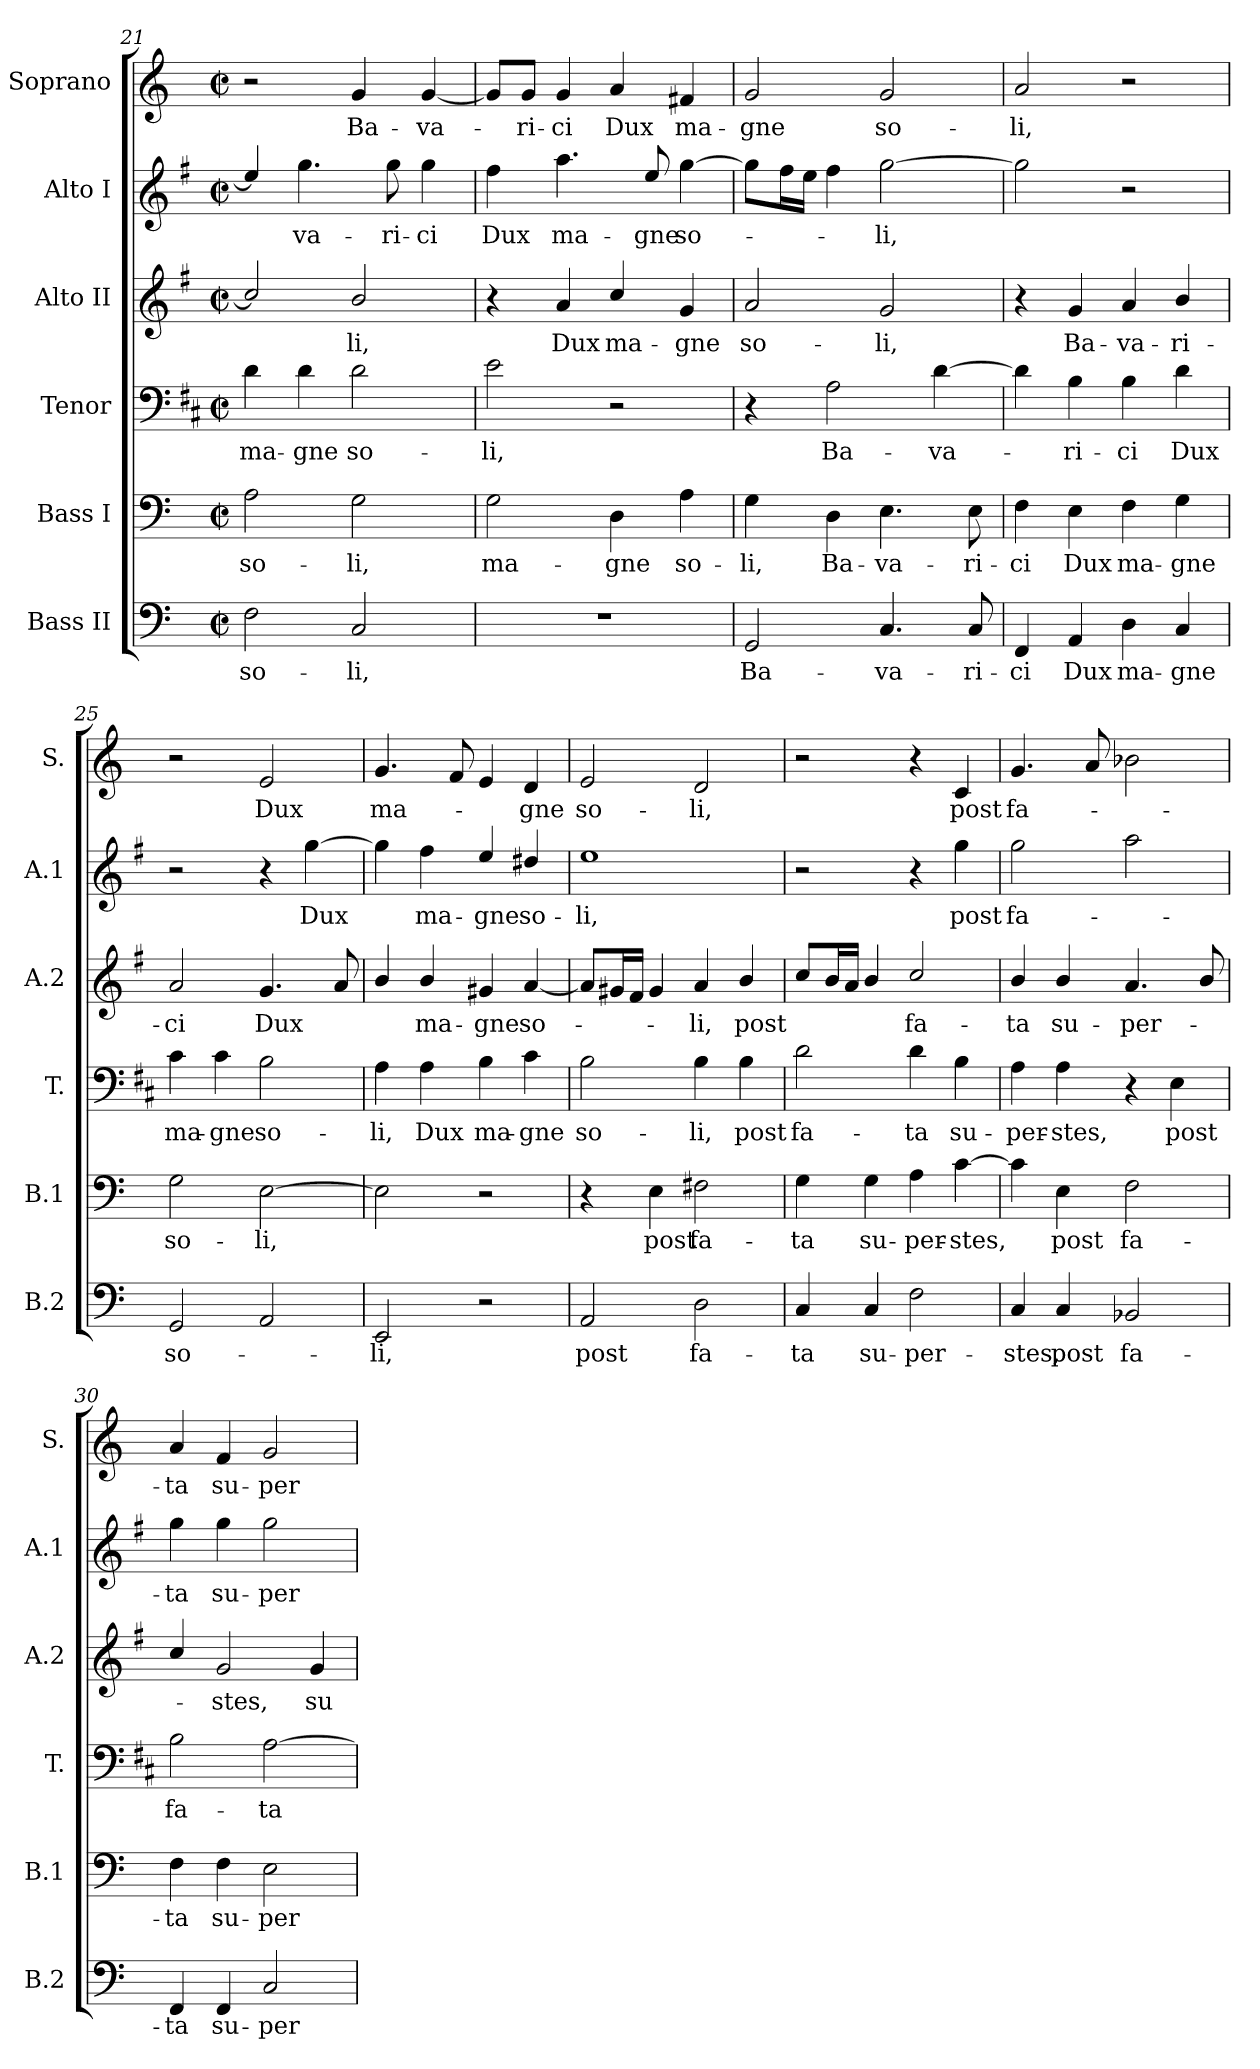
**kern	**text	**kern	**text	**kern	**text	**kern	**text	**kern	**text	**kern	**text
*part6	*part6	*part5	*part5	*part4	*part4	*part3	*part3	*part2	*part2	*part1	*part1
*staff6	*staff6	*staff5	*staff5	*staff4	*staff4	*staff3	*staff3	*staff2	*staff2	*staff1	*staff1
*I"Bass II	*	*I"Bass I	*	*I"Tenor	*	*I"Alto II	*	*I"Alto I	*	*I"Soprano	*
*I'B.2	*	*I'B.1	*	*I'T.	*	*I'A.2	*	*I'A.1	*	*I'S.	*
*clefF4	*	*clefF4	*	*clefF4	*	*clefG2	*	*clefG2	*	*clefG2	*
*	*	*	*	*ITrd1c2	*	*ITrd4c7	*	*ITrd4c7	*	*	*
*k[]	*	*k[]	*	*k[]	*	*k[]	*	*k[]	*	*k[]	*
*C:	*	*C:	*	*C:	*	*C:	*	*C:	*	*C:	*
*M2/2	*	*M2/2	*	*M2/2	*	*M2/2	*	*M2/2	*	*M2/2	*
*met(c|)	*	*met(c|)	*	*met(c|)	*	*met(c|)	*	*met(c|)	*	*met(c|)	*
=21	=21	=21	=21	=21	=21	=21	=21	=21	=21	=21	=21
!	!LO:LY:b	!	!LO:LY:b	!	!LO:LY:b	!	!	!	!	!	!
2F\	so-	2A\	so-	4c\	ma-	2f/]	.	4a/]	.	2r	.
!	!	!	!	!	!LO:LY:b	!	!	!	!LO:LY:b	!	!
.	.	.	.	4c\	-gne	.	.	4.cc\	-va-	.	.
!	!LO:LY:b	!	!LO:LY:b	!	!LO:LY:b	!	!LO:LY:b	!	!	!	!LO:LY:b
2C/	-li,	2G\	-li,	2c\	so-	2e/	-li,	.	.	4g/	Ba-
!	!	!	!	!	!	!	!	!	!LO:LY:b	!	!
.	.	.	.	.	.	.	.	8cc\	-ri-	.	.
!	!	!	!	!	!	!	!	!	!LO:LY:b	!	!LO:LY:b
.	.	.	.	.	.	.	.	4cc\	-ci	[4g/	-va-
=22	=22	=22	=22	=22	=22	=22	=22	=22	=22	=22	=22
!	!	!	!LO:LY:b	!	!LO:LY:b	!	!	!	!LO:LY:b	!	!
1r	.	2G\	ma-	2d\	-li,	4r	.	4b\	Dux	8g/L]	.
!	!	!	!	!	!	!	!	!	!	!	!LO:LY:b
.	.	.	.	.	.	.	.	.	.	8g/J	-ri-
!	!	!	!	!	!	!	!LO:LY:b	!	!LO:LY:b	!	!LO:LY:b
.	.	.	.	.	.	4d/	Dux	4.dd\	ma-	4g/	-ci
!	!	!	!LO:LY:b	!	!	!	!LO:LY:b	!	!	!	!LO:LY:b
.	.	4D\	-gne	2r	.	4f/	ma-	.	.	4a/	Dux
!	!	!	!	!	!	!	!	!	!LO:LY:b	!	!
.	.	.	.	.	.	.	.	8a/	-gne	.	.
!	!	!	!LO:LY:b	!	!	!	!LO:LY:b	!	!LO:LY:b	!	!LO:LY:b
.	.	4A\	so-	.	.	4c/	-gne	[>4cc\	so-	4f#X/	ma-
=23	=23	=23	=23	=23	=23	=23	=23	=23	=23	=23	=23
!	!LO:LY:b	!	!LO:LY:b	!	!	!	!LO:LY:b	!	!	!	!LO:LY:b
2GG/	Ba-	4G\	-li,	4r	.	2d/	so-	8cc\L]	.	2g/	-gne
.	.	.	.	.	.	.	.	16b\L	.	.	.
.	.	.	.	.	.	.	.	16a\JJ	.	.	.
!	!	!	!LO:LY:b	!	!LO:LY:b	!	!	!	!	!	!
.	.	4D\	Ba-	2G\	Ba-	.	.	4b\	.	.	.
!	!LO:LY:b	!	!LO:LY:b	!	!	!	!LO:LY:b	!	!LO:LY:b	!	!LO:LY:b
4.C/	-va-	4.E\	-va-	.	.	2c/	-li,	[2cc\	-li,	2g/	so-
!	!	!	!	!	!LO:LY:b	!	!	!	!	!	!
.	.	.	.	[4c\	-va-	.	.	.	.	.	.
!	!LO:LY:b	!	!LO:LY:b	!	!	!	!	!	!	!	!
8C/	-ri-	8E\	-ri-	.	.	.	.	.	.	.	.
=24	=24	=24	=24	=24	=24	=24	=24	=24	=24	=24	=24
!	!LO:LY:b	!	!LO:LY:b	!	!	!	!	!	!	!	!LO:LY:b
4FF/	-ci	4F\	-ci	4c\]	.	4r	.	2cc\]	.	2a/	-li,
!	!LO:LY:b	!	!LO:LY:b	!	!LO:LY:b	!	!LO:LY:b	!	!	!	!
4AA/	Dux	4E\	Dux	4A\	-ri-	4c/	Ba-	.	.	.	.
!	!LO:LY:b	!	!LO:LY:b	!	!LO:LY:b	!	!LO:LY:b	!	!	!	!
4D\	ma-	4F\	ma-	4A\	-ci	4d/	-va-	2r	.	2r	.
!	!LO:LY:b	!	!LO:LY:b	!	!LO:LY:b	!	!LO:LY:b	!	!	!	!
4C/	-gne	4G\	-gne	4c\	Dux	4e/	-ri-	.	.	.	.
!!LO:PB:g=z
=25	=25	=25	=25	=25	=25	=25	=25	=25	=25	=25	=25
!	!LO:LY:b	!	!LO:LY:b	!	!LO:LY:b	!	!LO:LY:b	!	!	!	!
2GG/	so-	2G\	so-	4B\	ma-	2d/	-ci	2r	.	2r	.
!	!	!	!	!	!LO:LY:b	!	!	!	!	!	!
.	.	.	.	4B\	-gne	.	.	.	.	.	.
!	!	!	!LO:LY:b	!	!LO:LY:b	!	!LO:LY:b	!	!	!	!LO:LY:b
2AA/	.	[2E\	-li,	2A\	so-	4.c/	Dux	4r	.	2e/	Dux
!	!	!	!	!	!	!	!	!	!LO:LY:b	!	!
.	.	.	.	.	.	.	.	[4cc\	Dux	.	.
.	.	.	.	.	.	8d/	.	.	.	.	.
=26	=26	=26	=26	=26	=26	=26	=26	=26	=26	=26	=26
!	!LO:LY:b	!	!	!	!LO:LY:b	!	!	!	!	!	!LO:LY:b
2EE/	-li,	2E\]	.	4G\	-li,	4e/	.	4cc\]	.	4.g/	ma-
!	!	!	!	!	!LO:LY:b	!	!LO:LY:b	!	!LO:LY:b	!	!
.	.	.	.	4G\	Dux	4e/	ma-	4b\	ma-	.	.
.	.	.	.	.	.	.	.	.	.	8f/	.
!	!	!	!	!	!LO:LY:b	!	!LO:LY:b	!	!LO:LY:b	!	!
2r	.	2r	.	4A\	ma-	4c#X/	-gne	4a/	-gne	4e/	.
!	!	!	!	!	!LO:LY:b	!	!LO:LY:b	!	!LO:LY:b	!	!LO:LY:b
.	.	.	.	4B\	-gne	[4d/	so-	4g#X/	so-	4d/	-gne
=27	=27	=27	=27	=27	=27	=27	=27	=27	=27	=27	=27
!	!LO:LY:b	!	!	!	!LO:LY:b	!	!	!	!LO:LY:b	!	!LO:LY:b
2AA/	post	4r	.	2A\	so-	8d/L]	.	1a	-li,	2e/	so-
.	.	.	.	.	.	16c#X/L	.	.	.	.	.
.	.	.	.	.	.	16B/JJ	.	.	.	.	.
!	!	!	!LO:LY:b	!	!	!	!	!	!	!	!
.	.	4E\	post	.	.	4c#/	.	.	.	.	.
!	!LO:LY:b	!	!LO:LY:b	!	!LO:LY:b	!	!LO:LY:b	!	!	!	!LO:LY:b
2D\	fa-	2F#X\	fa-	4A\	-li,	4d/	-li,	.	.	2d/	-li,
!	!	!	!	!	!LO:LY:b	!	!LO:LY:b	!	!	!	!
.	.	.	.	4A\	post	4e/	post	.	.	.	.
=28	=28	=28	=28	=28	=28	=28	=28	=28	=28	=28	=28
!	!LO:LY:b	!	!LO:LY:b	!	!LO:LY:b	!	!	!	!	!	!
4C/	-ta	4G\	-ta	2c\	fa-	8f/L	.	2r	.	2r	.
.	.	.	.	.	.	16e/L	.	.	.	.	.
.	.	.	.	.	.	16d/JJ	.	.	.	.	.
!	!LO:LY:b	!	!LO:LY:b	!	!	!	!	!	!	!	!
4C/	su-	4G\	su-	.	.	4e/	.	.	.	.	.
!	!LO:LY:b	!	!LO:LY:b	!	!LO:LY:b	!	!LO:LY:b	!	!	!	!
2F\	-per-	4A\	-per-	4c\	-ta	2f/	fa-	4r	.	4r	.
!	!	!	!LO:LY:b	!	!LO:LY:b	!	!	!	!LO:LY:b	!	!LO:LY:b
.	.	[4c\	-stes,	4A\	su-	.	.	4cc\	post	4c/	post
=29	=29	=29	=29	=29	=29	=29	=29	=29	=29	=29	=29
!	!LO:LY:b	!	!	!	!LO:LY:b	!	!LO:LY:b	!	!LO:LY:b	!	!LO:LY:b
4C/	-stes,	4c\]	.	4G\	-per-	4e/	-ta	2cc\	fa-	4.g/	fa-
!	!LO:LY:b	!	!LO:LY:b	!	!LO:LY:b	!	!LO:LY:b	!	!	!	!
4C/	post	4E\	post	4G\	-stes,	4e/	su-	.	.	.	.
.	.	.	.	.	.	.	.	.	.	8a/	.
!	!LO:LY:b	!	!LO:LY:b	!	!	!	!LO:LY:b	!	!	!	!
2BB-X/	fa-	2F\	fa-	4r	.	4.d/	-per-	2dd\	.	2b-X\	.
!	!	!	!	!	!LO:LY:b	!	!	!	!	!	!
.	.	.	.	4D\	post	.	.	.	.	.	.
.	.	.	.	.	.	8e/	.	.	.	.	.
=30	=30	=30	=30	=30	=30	=30	=30	=30	=30	=30	=30
!	!LO:LY:b	!	!LO:LY:b	!	!LO:LY:b	!	!	!	!LO:LY:b	!	!LO:LY:b
4FF/	-ta	4F\	-ta	2A\	fa-	4f/	.	4cc\	-ta	4a/	-ta
!	!LO:LY:b	!	!LO:LY:b	!	!	!	!LO:LY:b	!	!LO:LY:b	!	!LO:LY:b
4FF/	su-	4F\	su-	.	.	2c/	-stes,	4cc\	su-	4f/	su-
!	!LO:LY:b	!	!LO:LY:b	!	!LO:LY:b	!	!	!	!LO:LY:b	!	!LO:LY:b
2C/	-per-	2E\	-per-	[>2G\	-ta	.	.	2cc\	-per-	2g/	-per-
!	!	!	!	!	!	!	!LO:LY:b	!	!	!	!
.	.	.	.	.	.	4c/	su-	.	.	.	.
=	=	=	=	=	=	=	=	=	=	=	=
*-	*-	*-	*-	*-	*-	*-	*-	*-	*-	*-	*-
